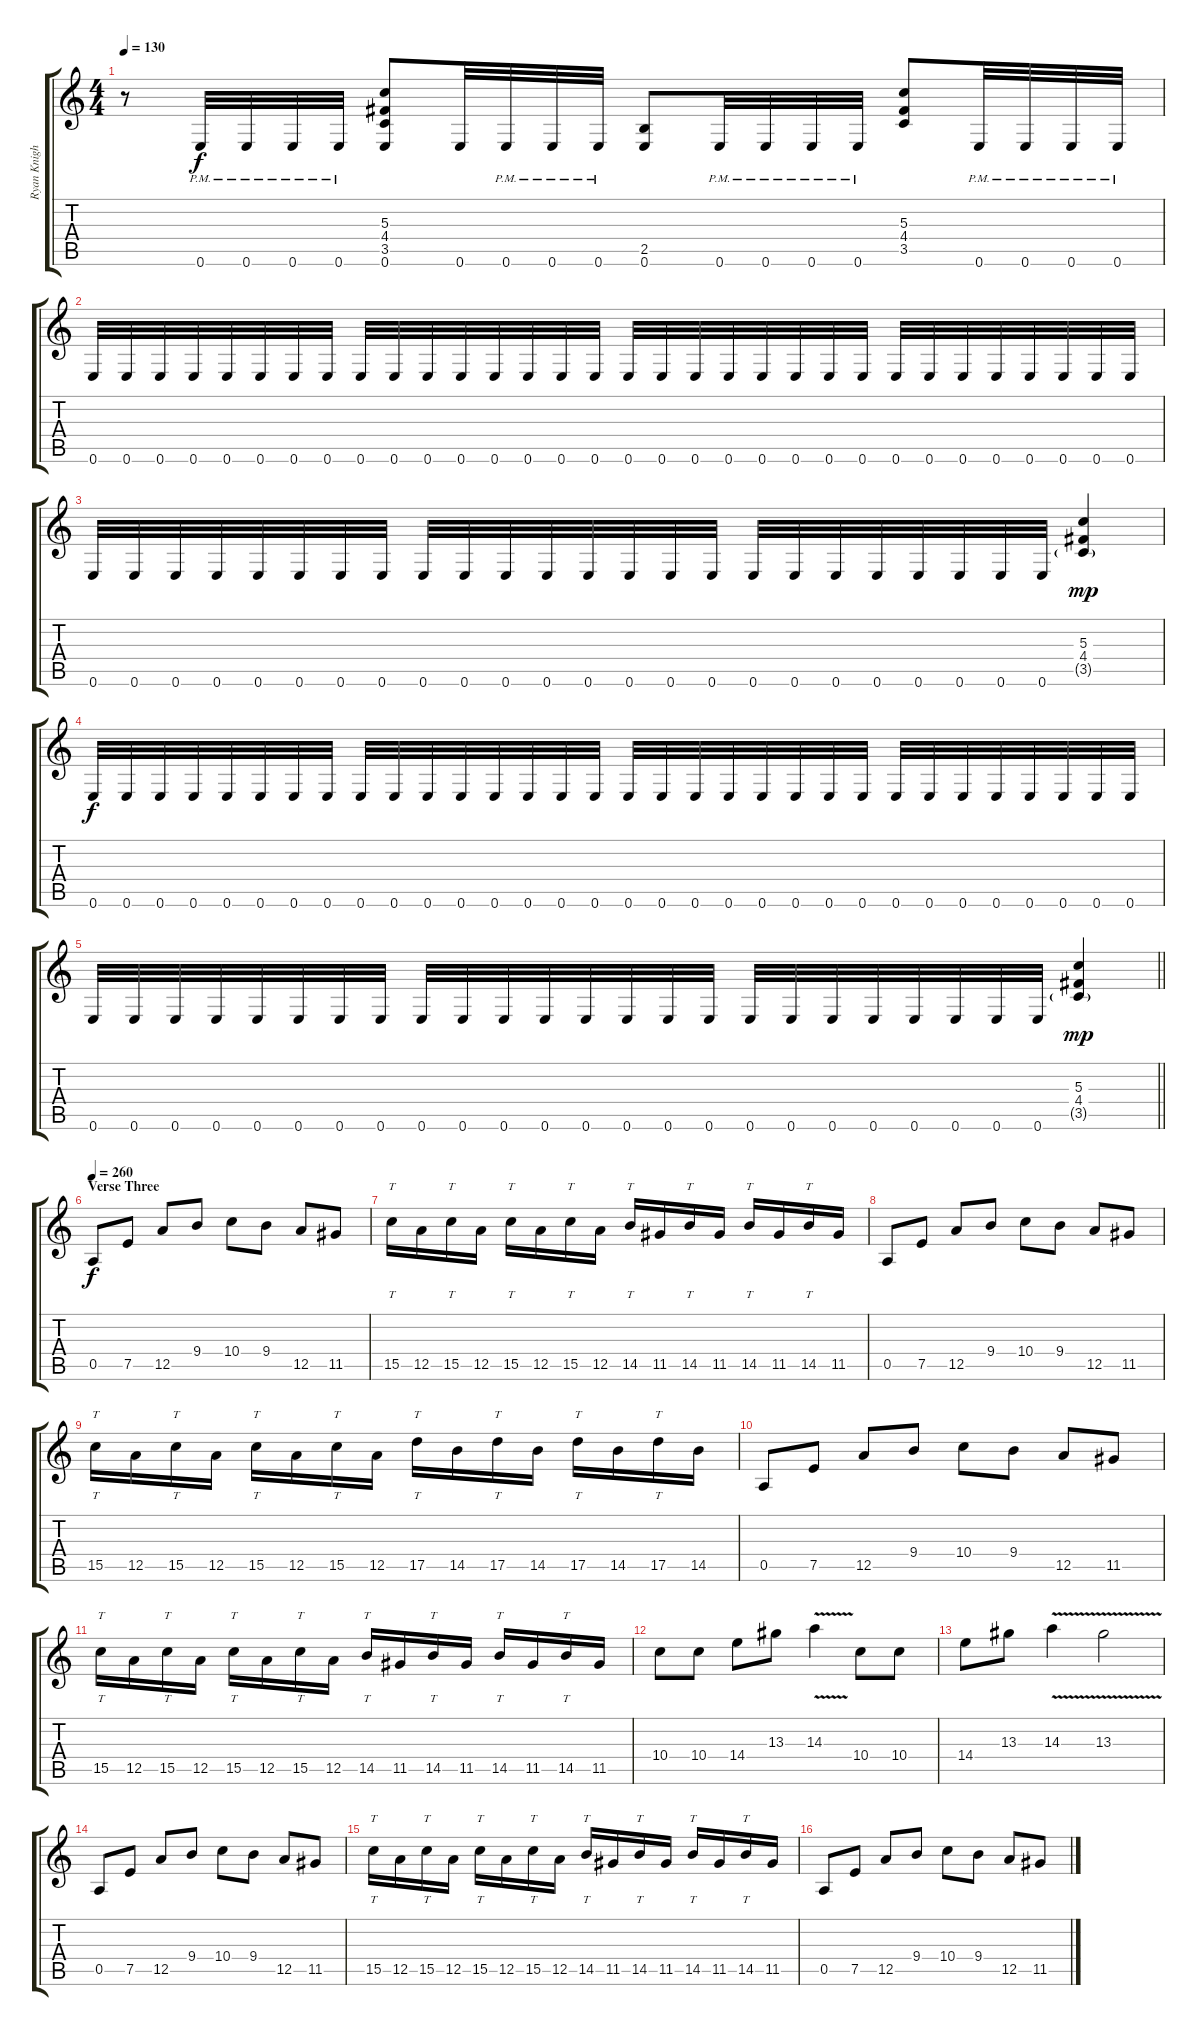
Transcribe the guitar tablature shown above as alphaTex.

\track ("Ryan Knight Rhythm" "Ryan Knigh") {instrument distortionguitar}
\staff {score tabs}
\tuning (E4 B3 G3 D3 A2 E2) {hide}
\ts (4 4)
\tempo 130
\clef g2
\ks c
r.8{dy f} 0.6{pm}.32 0.6{pm}.32 0.6{pm}.32 0.6{pm}.32 (5.3 4.4 3.5 0.6).8 0.6.32 0.6{pm}.32 0.6{pm}.32 0.6{pm}.32 (2.5 0.6).8 0.6{pm}.32 0.6{pm}.32 0.6{pm}.32 0.6{pm}.32 (5.3 4.4 3.5).8 0.6{pm}.32 0.6{pm}.32 0.6{pm}.32 0.6{pm}.32 |
0.6.32 0.6.32 0.6.32 0.6.32 0.6.32 0.6.32 0.6.32 0.6.32 0.6.32 0.6.32 0.6.32 0.6.32 0.6.32 0.6.32 0.6.32 0.6.32 0.6.32 0.6.32 0.6.32 0.6.32 0.6.32 0.6.32 0.6.32 0.6.32 0.6.32 0.6.32 0.6.32 0.6.32 0.6.32 0.6.32 0.6.32 0.6.32 |
0.6.32 0.6.32 0.6.32 0.6.32 0.6.32 0.6.32 0.6.32 0.6.32 0.6.32 0.6.32 0.6.32 0.6.32 0.6.32 0.6.32 0.6.32 0.6.32 0.6.32 0.6.32 0.6.32 0.6.32 0.6.32 0.6.32 0.6.32 0.6.32 (5.3 4.4 3.5{g}).4{dy mp} |
0.6.32{dy f} 0.6.32 0.6.32 0.6.32 0.6.32 0.6.32 0.6.32 0.6.32 0.6.32 0.6.32 0.6.32 0.6.32 0.6.32 0.6.32 0.6.32 0.6.32 0.6.32 0.6.32 0.6.32 0.6.32 0.6.32 0.6.32 0.6.32 0.6.32 0.6.32 0.6.32 0.6.32 0.6.32 0.6.32 0.6.32 0.6.32 0.6.32 |
\barLineRight lightlight
0.6.32 0.6.32 0.6.32 0.6.32 0.6.32 0.6.32 0.6.32 0.6.32 0.6.32 0.6.32 0.6.32 0.6.32 0.6.32 0.6.32 0.6.32 0.6.32 0.6.32 0.6.32 0.6.32 0.6.32 0.6.32 0.6.32 0.6.32 0.6.32 (5.3 4.4 3.5{g}).4{dy mp} |
\section ("" "Verse Three")
\tempo 260
0.5.8{dy f} 7.5.8 12.5.8 9.4.8 10.4.8 9.4.8 12.5.8 11.5.8 |
15.5.16{tt} 12.5.16 15.5.16{tt} 12.5.16 15.5.16{tt} 12.5.16 15.5.16{tt} 12.5.16 14.5.16{tt} 11.5.16 14.5.16{tt} 11.5.16 14.5.16{tt} 11.5.16 14.5.16{tt} 11.5.16 |
0.5.8 7.5.8 12.5.8 9.4.8 10.4.8 9.4.8 12.5.8 11.5.8 |
15.5.16{tt} 12.5.16 15.5.16{tt} 12.5.16 15.5.16{tt} 12.5.16 15.5.16{tt} 12.5.16 17.5.16{tt} 14.5.16 17.5.16{tt} 14.5.16 17.5.16{tt} 14.5.16 17.5.16{tt} 14.5.16 |
0.5.8 7.5.8 12.5.8 9.4.8 10.4.8 9.4.8 12.5.8 11.5.8 |
15.5.16{tt} 12.5.16 15.5.16{tt} 12.5.16 15.5.16{tt} 12.5.16 15.5.16{tt} 12.5.16 14.5.16{tt} 11.5.16 14.5.16{tt} 11.5.16 14.5.16{tt} 11.5.16 14.5.16{tt} 11.5.16 |
10.4.8 10.4.8 14.4.8 13.3.8 14.3{v}.4 10.4.8 10.4.8 |
14.4.8 13.3.8 14.3{v}.4 13.3{v}.2 |
0.5.8 7.5.8 12.5.8 9.4.8 10.4.8 9.4.8 12.5.8 11.5.8 |
15.5.16{tt} 12.5.16 15.5.16{tt} 12.5.16 15.5.16{tt} 12.5.16 15.5.16{tt} 12.5.16 14.5.16{tt} 11.5.16 14.5.16{tt} 11.5.16 14.5.16{tt} 11.5.16 14.5.16{tt} 11.5.16 |
0.5.8 7.5.8 12.5.8 9.4.8 10.4.8 9.4.8 12.5.8 11.5.8
